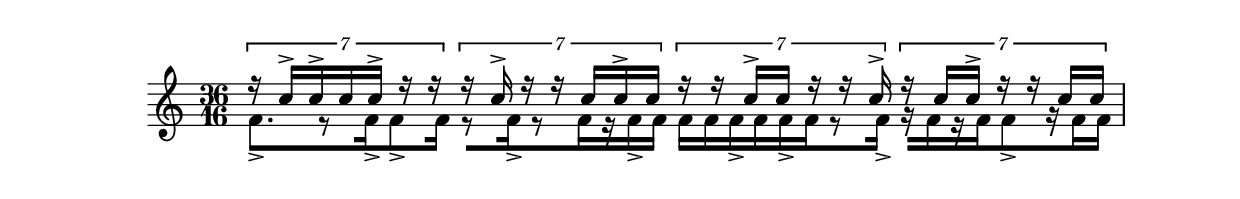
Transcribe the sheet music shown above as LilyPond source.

\version "2.19.83"
\language "english"

% \include "charts.ly"

% #(set! paper-alist (cons '("my size" . (cons (* 12 in) (* 9 in))) paper-alist))


% \paper {
%   tagline = ##f
%   % #(set-paper-size "my size")
%   indent = 0\in
%   left-margin = 1\in
%   top-margin = -0.5\in
%   systems-per-page = 5
% }
\context Staff = "ok" \relative c'' <<
  \time 36/16
  \context Voice = "voice1" {
    \voiceOne
    \tuplet 7/9 {
      r16 c-> c-> c c-> r r
    }
    \tuplet 7/9 {
      r c-> r r c c-> c
    }
    \tuplet 7/9 {
      r r c-> c r r c->
    }
    \tuplet 7/9 {
      r c c-> r r c c
    }
  }
  \context Voice = "voice2" {
    \voiceTwo
    f,8.-> [   r8 f16-> f8->  f16 ]
    r8 [  f16-> r8  f16 r f-> f ]
    f [  f f-> f f-> f r8 f16->]
    r [ f r f f8->  r16 f f]
  }
>>
